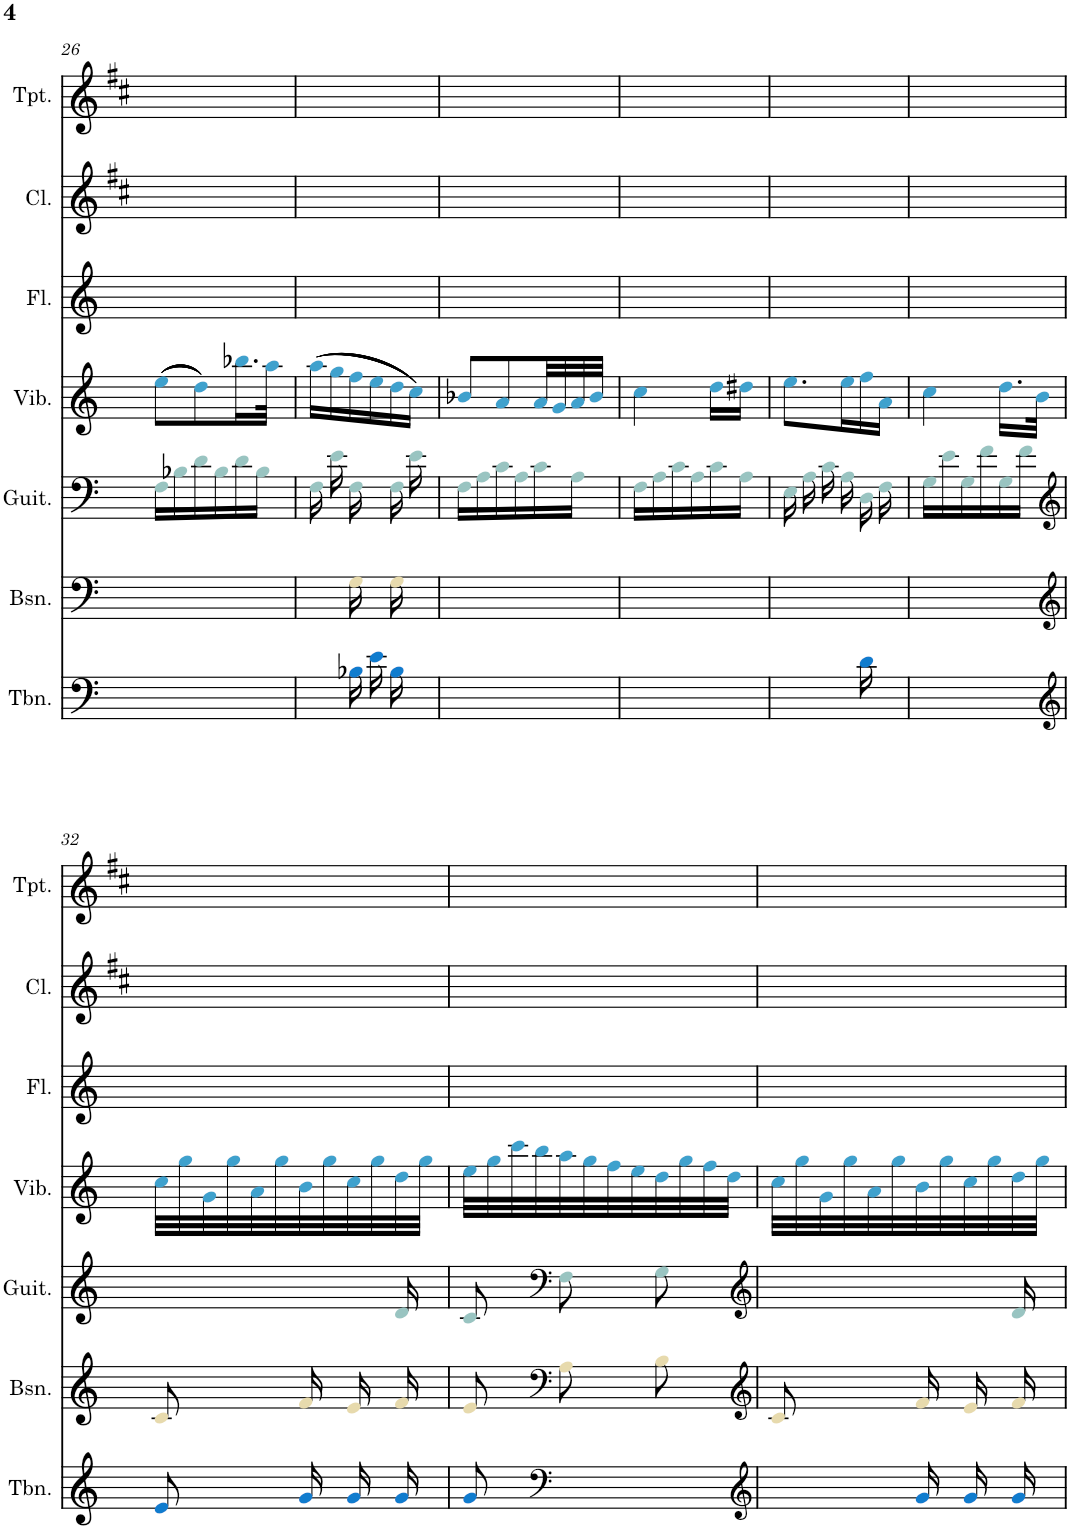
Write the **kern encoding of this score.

**kern	**kern	**kern	**kern	**kern	**kern	**kern
*part7	*part6	*part5	*part4	*part3	*part2	*part1
*staff7	*staff6	*staff5	*staff4	*staff3	*staff2	*staff1
*I"Trombone	*I"Bassoon	*I"Classical Guitar	*I"Vibraphone	*I"Flute	*I"Clarinet	*I"Trumpet
*I'Tbn.	*I'Bsn.	*I'Guit.	*I'Vib.	*I'Fl.	*I'Cl.	*I'Tpt.
!!LO:PB:g=z
*clefF4	*clefF4	*clefF4	*clefG2	*clefG2	*clefG2	*clefG2
*	*	*	*	*	*Trd1c2	*Trd1c2
*k[]	*k[]	*k[]	*k[]	*k[]	*k[f#c#]	*k[f#c#]
*M3/8	*M3/8	*M3/8	*M3/8	*M3/8	*M3/8	*M3/8
=26	=26	=26	=26	=26	=26	=26
4.ryy	4.ryy	16Fi\LL	(>(>(>8eej\L	4.ryy	4.ryy	4.ryy
.	.	16B-Xi\	.	.	.	.
.	.	16di\	8ddj\)))	.	.	.
.	.	16B-i\	.	.	.	.
.	.	16di\	16.bb-Xj\L	.	.	.
.	.	16B-i\JJ	.	.	.	.
.	.	.	32aaj\JJk	.	.	.
=27	=27	=27	=27	=27	=27	=27
8ryy	8ryy	16Fi\	(>(>(>16aaj\LL	4.ryy	4.ryy	4.ryy
.	.	16ei\	16ggj\	.	.	.
16B-XZ\LL	16GV\	16Fi\	16ffj\	.	.	.
16eZ\	16ryy	16ryy	16eej\	.	.	.
16B-Z\JJ	16GV\	16Fi\	16ddj\	.	.	.
16ryy	16ryy	16ei\	16ccj\JJ)))	.	.	.
=28	=28	=28	=28	=28	=28	=28
4.ryy	4.ryy	16Fi\LL	8b-Xj/L	4.ryy	4.ryy	4.ryy
.	.	16Ai\	.	.	.	.
.	.	16ci\	8aj/	.	.	.
.	.	16Ai\	.	.	.	.
.	.	16ci\	32aj/LL	.	.	.
.	.	.	32gj/	.	.	.
.	.	16Ai\JJ	32aj/	.	.	.
.	.	.	32b-j/JJJ	.	.	.
=29	=29	=29	=29	=29	=29	=29
4.ryy	4.ryy	16Fi\LL	4ccj\	4.ryy	4.ryy	4.ryy
.	.	16Ai\	.	.	.	.
.	.	16ci\	.	.	.	.
.	.	16Ai\	.	.	.	.
.	.	16ci\	16ddj\LL	.	.	.
.	.	16Ai\JJ	16dd#Xj\JJ	.	.	.
=30	=30	=30	=30	=30	=30	=30
4ryy	4.ryy	16Ei\	8.eej\L	4.ryy	4.ryy	4.ryy
.	.	16Ai\	.	.	.	.
.	.	16ci\	.	.	.	.
.	.	16Ai\	16eej\L	.	.	.
16dZ\	.	16Di\	16ffj\	.	.	.
16ryy	.	16Fi\	16aj\JJ	.	.	.
=31	=31	=31	=31	=31	=31	=31
4.ryy	4.ryy	16Gi\LL	4ccj\	4.ryy	4.ryy	4.ryy
.	.	16ei\	.	.	.	.
.	.	16Gi\	.	.	.	.
.	.	16fi\	.	.	.	.
.	.	16Gi\	16.ddj\LL	.	.	.
.	.	16fi\JJ	.	.	.	.
.	.	.	32bj\JJk	.	.	.
!!LO:LB:g=z
=32	=32	=32	=32	=32	=32	=32
*clefG2	*clefG2	*clefG2	*	*	*	*
8eZ/	8cV/	4ryy	32ccj\LLL	4.ryy	4.ryy	4.ryy
.	.	.	32ggj\	.	.	.
.	.	.	32gj\	.	.	.
.	.	.	32ggj\	.	.	.
16ryy	16ryy	.	32aj\	.	.	.
.	.	.	32ggj\	.	.	.
16gZ/LL	16fV/LL	.	32bj\	.	.	.
.	.	.	32ggj\	.	.	.
16gZ/	16eV/	16ryy	32ccj\	.	.	.
.	.	.	32ggj\	.	.	.
16gZ/JJ	16fV/JJ	16di/	32ddj\	.	.	.
.	.	.	32ggj\JJJ	.	.	.
=33	=33	=33	=33	=33	=33	=33
8gZ/	8eV/L	8ci/	32eej\LLL	4.ryy	4.ryy	4.ryy
.	.	.	32ggj\	.	.	.
.	.	.	32cccj\	.	.	.
.	.	.	32bbj\	.	.	.
*clefF4	*clefF4	*clefF4	*	*	*	*
4ryy	8AV/	8Fi\	32aaj\	.	.	.
.	.	.	32ggj\	.	.	.
.	.	.	32ffj\	.	.	.
.	.	.	32eej\	.	.	.
.	8BV/J	8Gi\	32ddj\	.	.	.
.	.	.	32ggj\	.	.	.
.	.	.	32ffj\	.	.	.
.	.	.	32ddj\JJJ	.	.	.
=34	=34	=34	=34	=34	=34	=34
*clefG2	*clefG2	*clefG2	*	*	*	*
8.ryy	8cV/	4ryy	32ccj\LLL	4.ryy	4.ryy	4.ryy
.	.	.	32ggj\	.	.	.
.	.	.	32gj\	.	.	.
.	.	.	32ggj\	.	.	.
.	16ryy	.	32aj\	.	.	.
.	.	.	32ggj\	.	.	.
16gZ/LL	16fV/LL	.	32bj\	.	.	.
.	.	.	32ggj\	.	.	.
16gZ/	16eV/	16ryy	32ccj\	.	.	.
.	.	.	32ggj\	.	.	.
16gZ/JJ	16fV/JJ	16di/	32ddj\	.	.	.
.	.	.	32ggj\JJJ	.	.	.
=	=	=	=	=	=	=
*-	*-	*-	*-	*-	*-	*-
